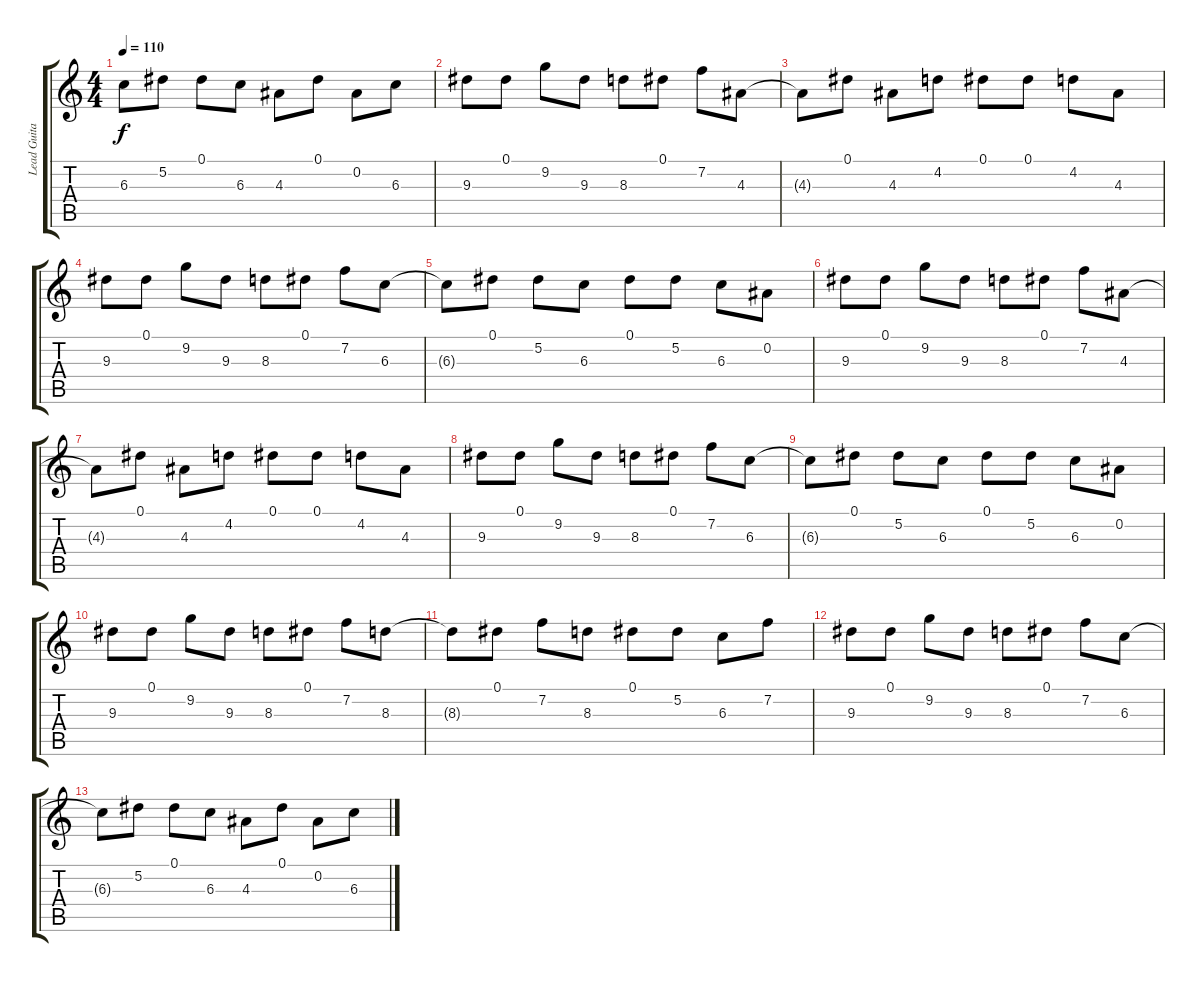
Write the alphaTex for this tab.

\track ("Lead Guitar" "Lead Guita") {instrument distortionguitar}
\staff {score tabs}
\tuning (Eb4 Bb3 Gb3 Db3 Ab2 Eb2) {hide}
\ts (4 4)
\tempo 110
\clef g2
\ks c
6.3{t}.8{dy f} 5.2.8 0.1.8 6.3.8 4.3.8 0.1.8 0.2.8 6.3.8 |
9.3.8 0.1.8 9.2.8 9.3.8 8.3.8 0.1.8 7.2.8 4.3.8 |
4.3{t}.8 0.1.8 4.3.8 4.2.8 0.1.8 0.1.8 4.2.8 4.3.8 |
9.3.8 0.1.8 9.2.8 9.3.8 8.3.8 0.1.8 7.2.8 6.3.8 |
6.3{t}.8 0.1.8 5.2.8 6.3.8 0.1.8 5.2.8 6.3.8 0.2.8 |
9.3.8 0.1.8 9.2.8 9.3.8 8.3.8 0.1.8 7.2.8 4.3.8 |
4.3{t}.8 0.1.8 4.3.8 4.2.8 0.1.8 0.1.8 4.2.8 4.3.8 |
9.3.8 0.1.8 9.2.8 9.3.8 8.3.8 0.1.8 7.2.8 6.3.8 |
6.3{t}.8 0.1.8 5.2.8 6.3.8 0.1.8 5.2.8 6.3.8 0.2.8 |
9.3.8 0.1.8 9.2.8 9.3.8 8.3.8 0.1.8 7.2.8 8.3.8 |
8.3{t}.8 0.1.8 7.2.8 8.3.8 0.1.8 5.2.8 6.3.8 7.2.8 |
9.3.8 0.1.8 9.2.8 9.3.8 8.3.8 0.1.8 7.2.8 6.3.8 |
6.3{t}.8 5.2.8 0.1.8 6.3.8 4.3.8 0.1.8 0.2.8 6.3.8
